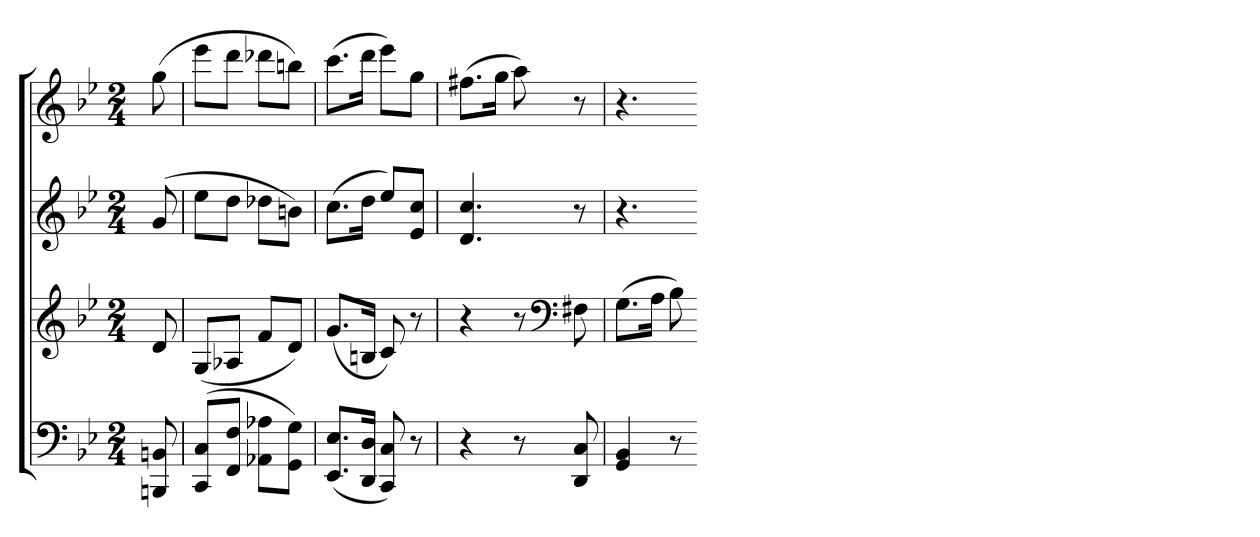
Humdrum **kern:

**kern	**kern	**kern	**kern
*part4	*part3	*part2	*part1
*staff4	*staff3	*staff2	*staff1
*clefF4	*clefG2	*clefG2	*clefG2
*k[b-e-]	*k[b-e-]	*k[b-e-]	*k[b-e-]
*g:	*g:	*g:	*g:
*M2/4	*M2/4	*M2/4	*M2/4
=	=	=	=
8BBBn 8BBn	8d	(8g	(8gg
=77	=77	=77	=77
(8CC 8CL	(8GL	8ee-L	8eee-L
8FF 8FJ	8A-XJ	8ddJ	8dddJ
8AA-X 8A-XL	8fL	8dd-XL	8ddd-XL
8GG 8GJ)	8dJ)	8bnJ)	8bbnJ)
=78	=78	=78	=78
(8.EE- 8.E-L	(8.gL	(8.ccL	(8.cccL
16DD 16DJk	16BnJk	16ddJk	16dddJk
8CC 8C)	8c)	8ee-L)	8eee-L)
8r	8r	8e- 8ccJ	8ggJ
=79	=79	=79	=79
4r	4r	4.d 4.cc	(8.ff#XL
.	.	.	16ggJk
8r	8r	.	8aa)
*	*clefF4	*	*
8DD 8C	8F#X	8r	8r
=80	=80	=80	=80
4GG 4BB-	(8.GL	4.r	4.r
.	16AJk	.	.
8r	8B-)	.	.
=-	=-	=-	=-
*-	*-	*-	*-
